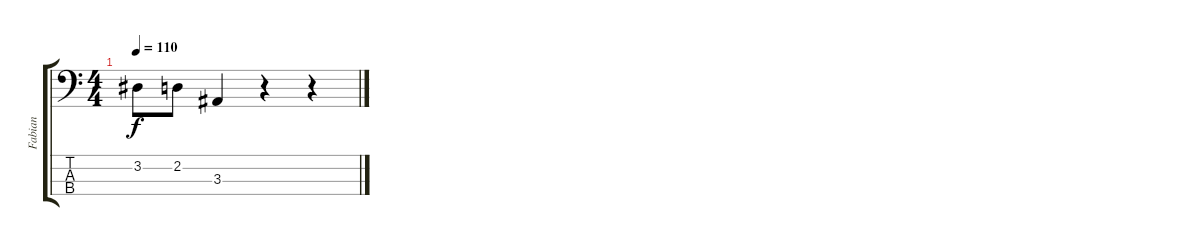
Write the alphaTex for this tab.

\track ("Fabian" "Fabian") {instrument electricbasspick}
\staff {score tabs}
\tuning (F2 C2 G1 D1) {hide}
\ts (4 4)
\tempo 110
\clef f4
\ks c
3.2.8{dy f} 2.2.8 3.3.4 r.4 r.4
